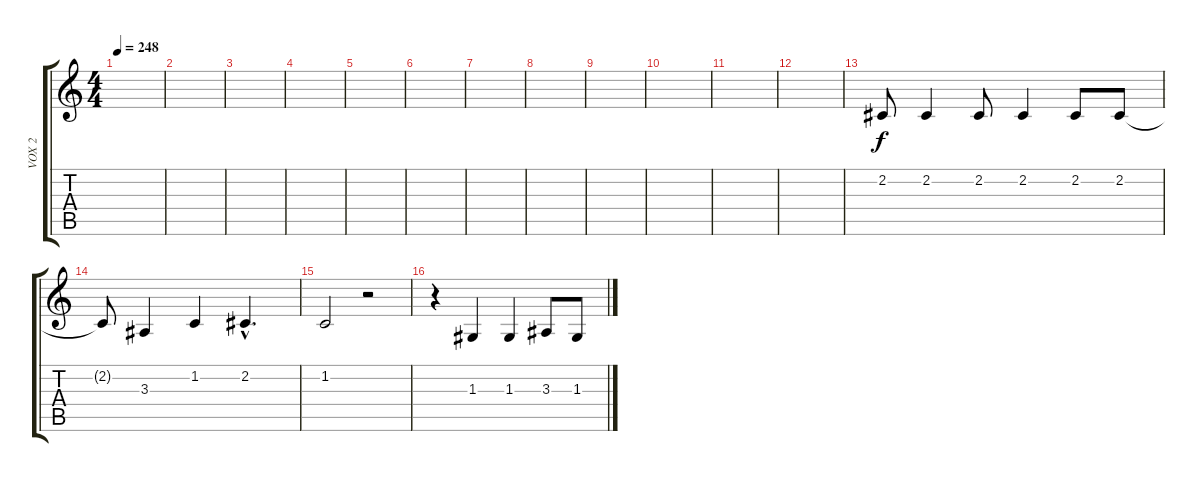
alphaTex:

\track ("VOX 2" "VOX 2") {instrument lead6voice}
\staff {score tabs}
\tuning (E4 B3 G3 D3 A2 E2) {hide}
\ts (4 4)
\tempo 248
\clef g2
\ks c
|
|
|
|
|
|
|
|
|
|
|
|
2.2.8 2.2.4 2.2.8 2.2.4 2.2.8 2.2.8 |
2.2{t}.8 3.3.4 1.2.4 2.2{hac}.4{d} |
1.2.2 r.2 |
r.4 1.3.4 1.3.4 3.3.8 1.3.8
